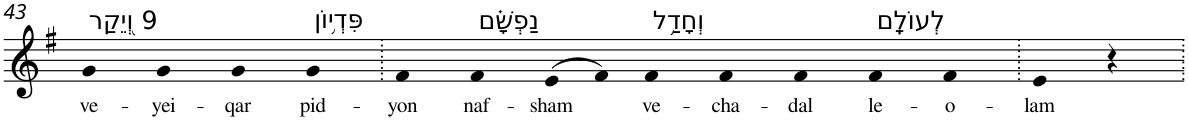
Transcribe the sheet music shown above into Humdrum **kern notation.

**kern	**text
*part1	*part1
*staff1	*staff1
*I"Piano	*
*I'Pno	*
!!LO:PB:g=z
*clefG2	*
*k[f#]	*
*G:	*
=43	=43
!LO:TX:a:t=9 וְ֭יֵקַר	!
!	!LO:LY:b
4g	ve-
!	!LO:LY:b
4g	-yei-
!	!LO:LY:b
4g	-qar
!LO:TX:a:t=פִּדְי֥וֹן	!
!	!LO:LY:b
4g	pid-
=44.	=44.
!	!LO:LY:b
4f#	-yon
!LO:TX:a:t=נַפְשָׁ֗ם	!
!	!LO:LY:b
4f#	naf-
!	!LO:LY:b
(>8e	-sham
8f#)	.
!LO:TX:a:t=וְחָדַ֥ל	!
!	!LO:LY:b
4f#	ve-
!	!LO:LY:b
4f#	-cha-
!	!LO:LY:b
4f#	-dal
!LO:TX:a:t=לְעוֹלָֽם	!
!	!LO:LY:b
4f#	le-
!	!LO:LY:b
4f#	-o-
=45.	=45.
!	!LO:LY:b
4e	-lam
4r	.
=.	=.
*-	*-
